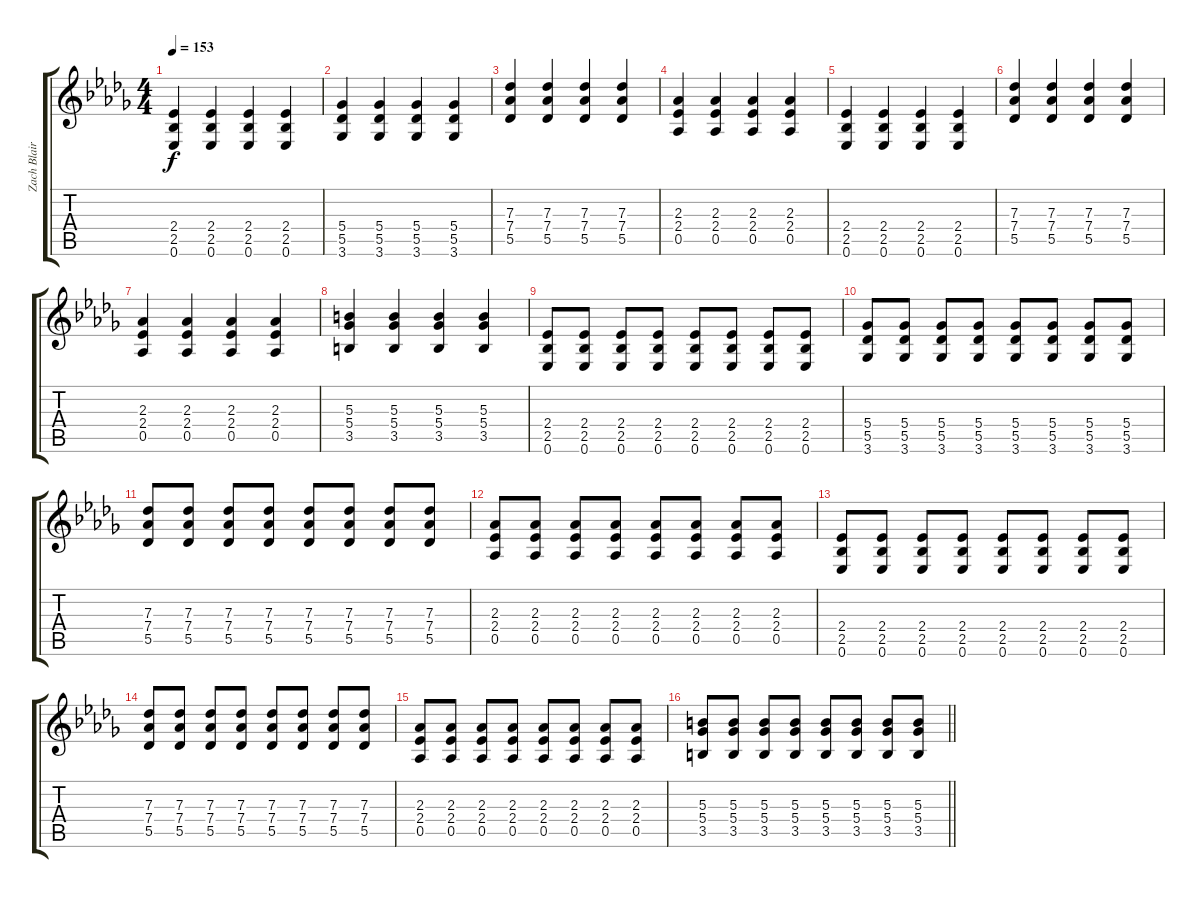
\track ("Zach Blair" "Zach Blair") {instrument distortionguitar}
\staff {score tabs}
\tuning (Eb4 Bb3 Gb3 Db3 Ab2 Eb2) {hide}
\ts (4 4)
\tempo 153
\clef g2
\ks db
(2.4 2.5 0.6).4{dy f} (2.4 2.5 0.6).4 (2.4 2.5 0.6).4 (2.4 2.5 0.6).4 |
(5.4 5.5 3.6).4 (5.4 5.5 3.6).4 (5.4 5.5 3.6).4 (5.4 5.5 3.6).4 |
(7.3 7.4 5.5).4 (7.3 7.4 5.5).4 (7.3 7.4 5.5).4 (7.3 7.4 5.5).4 |
(2.3 2.4 0.5).4 (2.3 2.4 0.5).4 (2.3 2.4 0.5).4 (2.3 2.4 0.5).4 |
(2.4 2.5 0.6).4 (2.4 2.5 0.6).4 (2.4 2.5 0.6).4 (2.4 2.5 0.6).4 |
(7.3 7.4 5.5).4 (7.3 7.4 5.5).4 (7.3 7.4 5.5).4 (7.3 7.4 5.5).4 |
(2.3 2.4 0.5).4 (2.3 2.4 0.5).4 (2.3 2.4 0.5).4 (2.3 2.4 0.5).4 |
(5.3 5.4 3.5).4 (5.3 5.4 3.5).4 (5.3 5.4 3.5).4 (5.3 5.4 3.5).4 |
(2.4 2.5 0.6).8 (2.4 2.5 0.6).8 (2.4 2.5 0.6).8 (2.4 2.5 0.6).8 (2.4 2.5 0.6).8 (2.4 2.5 0.6).8 (2.4 2.5 0.6).8 (2.4 2.5 0.6).8 |
(5.4 5.5 3.6).8 (5.4 5.5 3.6).8 (5.4 5.5 3.6).8 (5.4 5.5 3.6).8 (5.4 5.5 3.6).8 (5.4 5.5 3.6).8 (5.4 5.5 3.6).8 (5.4 5.5 3.6).8 |
(7.3 7.4 5.5).8 (7.3 7.4 5.5).8 (7.3 7.4 5.5).8 (7.3 7.4 5.5).8 (7.3 7.4 5.5).8 (7.3 7.4 5.5).8 (7.3 7.4 5.5).8 (7.3 7.4 5.5).8 |
(2.3 2.4 0.5).8 (2.3 2.4 0.5).8 (2.3 2.4 0.5).8 (2.3 2.4 0.5).8 (2.3 2.4 0.5).8 (2.3 2.4 0.5).8 (2.3 2.4 0.5).8 (2.3 2.4 0.5).8 |
(2.4 2.5 0.6).8 (2.4 2.5 0.6).8 (2.4 2.5 0.6).8 (2.4 2.5 0.6).8 (2.4 2.5 0.6).8 (2.4 2.5 0.6).8 (2.4 2.5 0.6).8 (2.4 2.5 0.6).8 |
(7.3 7.4 5.5).8 (7.3 7.4 5.5).8 (7.3 7.4 5.5).8 (7.3 7.4 5.5).8 (7.3 7.4 5.5).8 (7.3 7.4 5.5).8 (7.3 7.4 5.5).8 (7.3 7.4 5.5).8 |
(2.3 2.4 0.5).8 (2.3 2.4 0.5).8 (2.3 2.4 0.5).8 (2.3 2.4 0.5).8 (2.3 2.4 0.5).8 (2.3 2.4 0.5).8 (2.3 2.4 0.5).8 (2.3 2.4 0.5).8 |
\barLineRight lightlight
(5.3 5.4 3.5).8 (5.3 5.4 3.5).8 (5.3 5.4 3.5).8 (5.3 5.4 3.5).8 (5.3 5.4 3.5).8 (5.3 5.4 3.5).8 (5.3 5.4 3.5).8 (5.3 5.4 3.5).8
